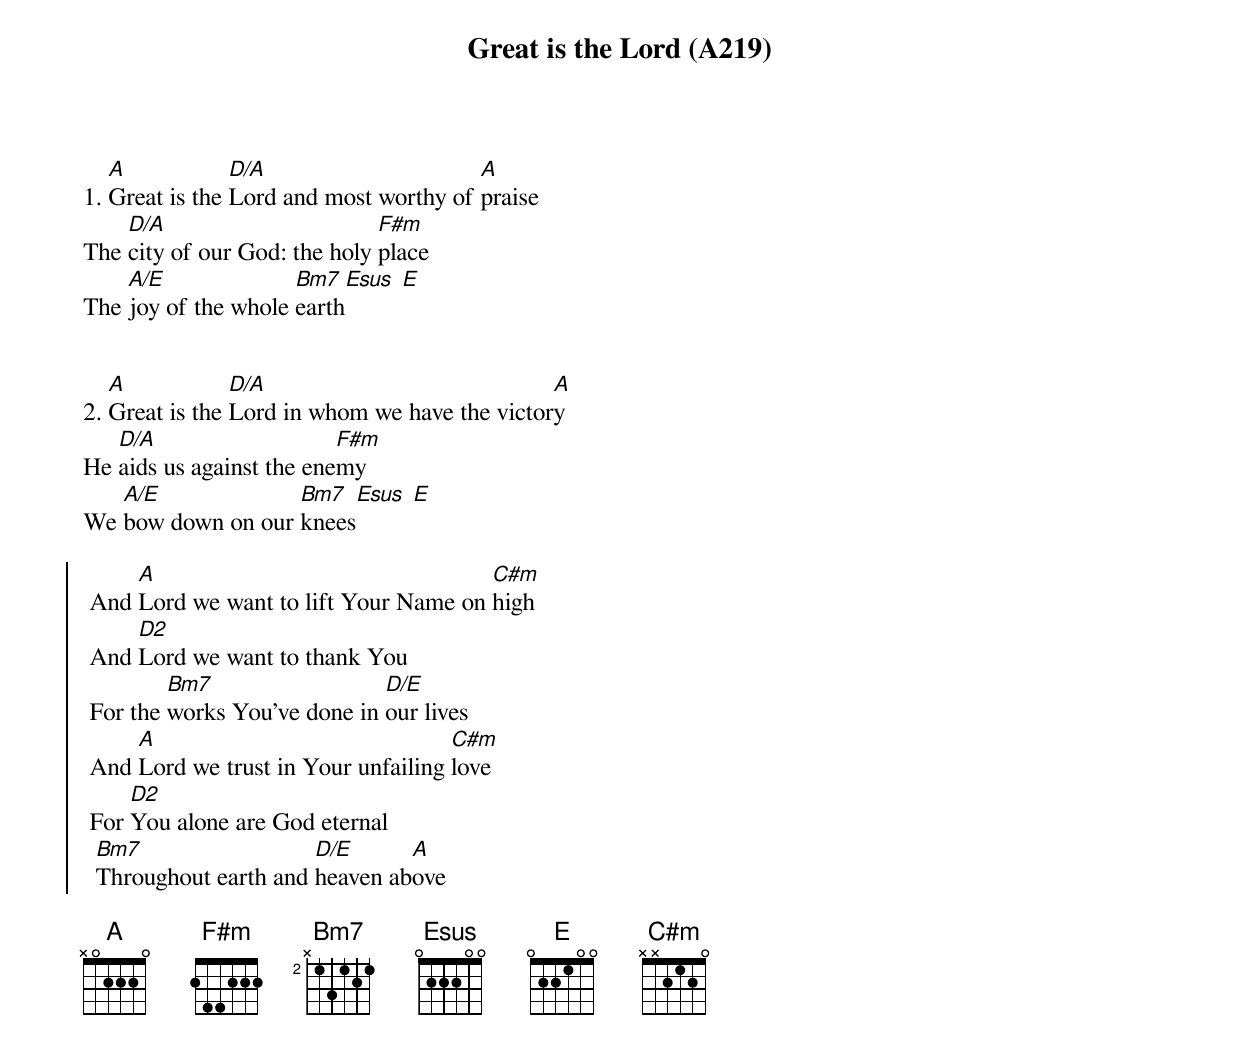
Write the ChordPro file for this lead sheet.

{title: Great is the Lord (A219)}
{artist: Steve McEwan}

1. [A]Great is the [D/A]Lord and most worthy of [A]praise
The [D/A]city of our God: the holy [F#m]place
The [A/E]joy of the whole [Bm7]earth[Esus] [E]


2. [A]Great is the [D/A]Lord in whom we have the victor[A]y
He [D/A]aids us against the ene[F#m]my
We [A/E]bow down on our [Bm7]knees[Esus] [E]

{soc}
 And [A]Lord we want to lift Your Name on [C#m]high
 And [D2]Lord we want to thank You
 For the [Bm7]works You’ve done in [D/E]our lives
 And [A]Lord we trust in Your unfailing [C#m]love
 For [D2]You alone are God eternal
  [Bm7]Throughout earth and [D/E]heaven ab[A]ove
 {eoc}

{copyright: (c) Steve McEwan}
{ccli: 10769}
